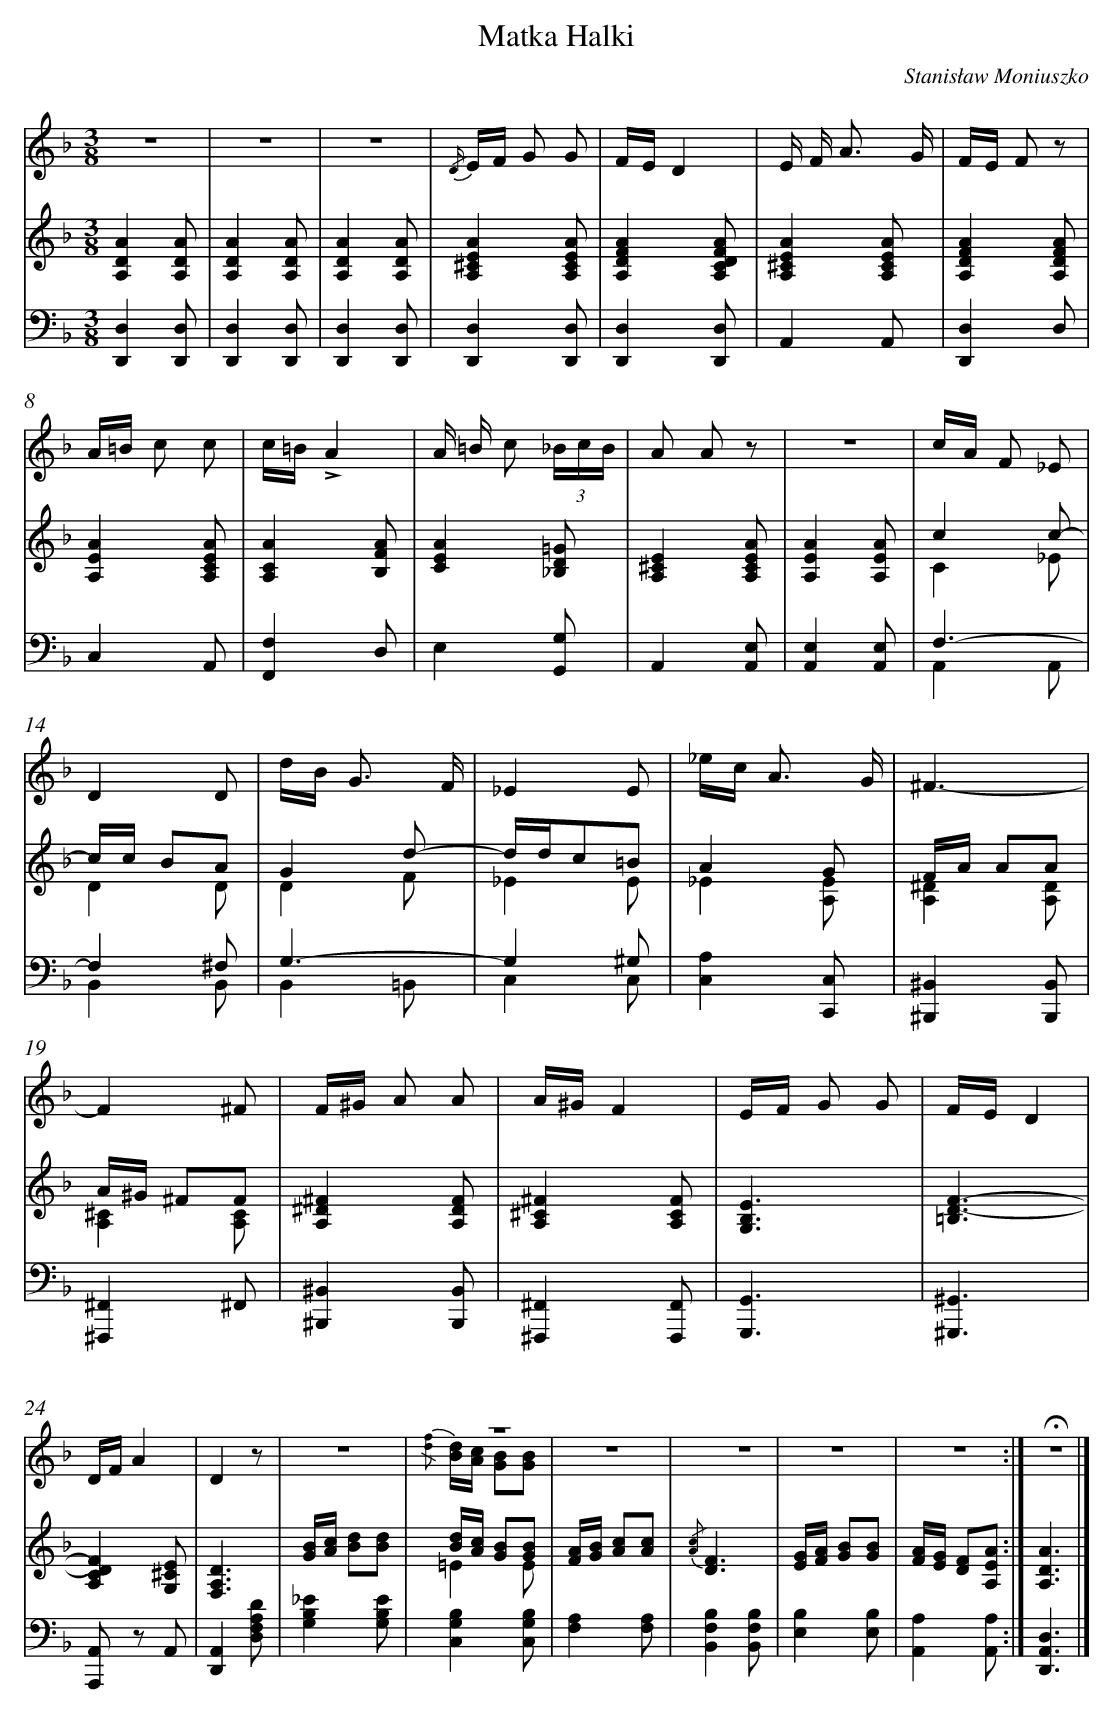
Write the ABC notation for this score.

X:1
T: Matka Halki
C: Stanisław Moniuszko
L: 1/8
M: 3/8
V: 1 clef=treble
V: 2 clef=treble
V: 3 clef=bass
K: F
[V:1] z3 |
[V:2] [A2D2A,2][ADA,] |
[V:3] [D,2D,,2][D,D,,] |
[V:1] z3 |
[V:2] [A2D2A,2][ADA,] |
[V:3] [D,2D,,2][D,D,,] |
[V:1] z3 |
[V:2] [A2D2A,2][ADA,] |
[V:3] [D,2D,,2][D,D,,] |
[V:1] {/D/} E/F/ G G |
[V:2] [A2E2^C2A,2][AECA,] |
[V:3] [D,2D,,2][D,D,,] |
[V:1] F/E/D2 |
[V:2] [A2F2D2A,2][AFDCA,] |
[V:3] [D,2D,,2][D,D,,] |
[V:1] E/ F< A G/ |
[V:2] [A2E2^C2A,2][AECA,] |
[V:3] A,,2A,, |
[V:1] F/E/ F z |
[V:2] [A2F2D2A,2][AFDA,] |
[V:3] [D,2D,,2]D, |
[V:1] A/=B/ c c |
[V:2] [A2E2A,2][AECA,] |
[V:3] C,2A,, |
[V:1] c/=B/!accent!A2 |
[V:2] [A2C2A,2][AFB,] |
[V:3] [F,2F,,2]D, |
[V:1] A/ =B/ c (3_B/c/B/ |
[V:2] [A2E2C2][=GD_B,] |
[V:3] E,2[G,G,,] |
[V:1] A A z |
[V:2] [E2^C2A,2][AECA,] |
[V:3] A,,2[E,A,,] |
[V:1] z3 |
[V:2] [A2E2A,2][AEA,] |
[V:3] [E,2A,,2][E,A,,] |
[V:1] c/A/ F _E |
[V:2] c2c- & C2_E |
[V:3] F,3- & A,,2A,, |
[V:1] D2D |
[V:2] c/c/ BA & D2D |
[V:3] F,2^F, & B,,2B,, |
[V:1] d/B< G F/ |
[V:2] G2d- & D2F |
[V:3] G,3- & B,,2=B,, |
[V:1] _E2E |
[V:2] d/d/c=B & _E2E |
[V:3] G,2^G, & C,2C, |
[V:1] _e/c< A G/ |
[V:2] A2G & _E2[EA,] |
[V:3] [A,2C,2][C,C,,] |
[V:1] ^F3- |
[V:2] F/A/ AA & [^D2A,2][DA,] |
[V:3] [^B,,2^B,,,2][B,,B,,,] |
[V:1] F2^F |
[V:2] A/^G/ ^FF & [^C2A,2][CA,] |
[V:3] [^F,,2^F,,,2]^F,, |
[V:1] F/^G/ A A |
[V:2] [^F2^D2A,2][FDA,] |
[V:3] [^B,,2^B,,,2][B,,B,,,] |
[V:1] A/^G/F2 |
[V:2] [^F2^C2A,2][FCA,] |
[V:3] [^F,,2^F,,,2][F,,F,,,] |
[V:1] E/F/ G G |
[V:2] [E3B,3G,3] |
[V:3] [G,,3G,,,3] |
[V:1] F/E/D2 |
[V:2] [F3-D3-=B,3] |
[V:3] [^G,,3^G,,,3] |
[V:1] D/F/A2 |
[V:2] [F2D2C2A,2][E^CG,] |
[V:3] [A,,A,,,] z A,, |
[V:1] D2z |
[V:2] [D3A,3F,3] |
[V:3] [A,,2D,,2][DA,F,D,] |
[V:1] z3 |
[V:2] [B/G/][c/A/] [dB][dB] |
[V:3] [_E2B,2G,2][EB,G,] |
[V:1] z3 & {/[fd]} [d/B/][c/A/] [BG][BG] |
[V:2] [d/B/][c/A/] [BG][BG] & =E2E |
[V:3] [B,2G,2C,2][B,G,C,] |
[V:1] z3 |
[V:2] [A/F/][B/G/] [cA][cA] |
[V:3] [A,2F,2][A,F,] |
[V:1] z3 |
[V:2] {/[cA]}[F3D3] |
[V:3] [B,2F,2B,,2][B,F,B,,] |
[V:1] z3 |
[V:2] [G/E/][A/F/] [BG][BG] |
[V:3] [B,2E,2][B,E,] |
[V:1] z3 :|]
[V:2] [A/F/][G/E/] [FD][AEA,] :|]
[V:3] [A,2A,,2][A,A,,] :|]
[V:1] !fermata!z3 |]
[V:2] [A3D3A,3] |]
[V:3] [D,3A,,3D,,3] |]
